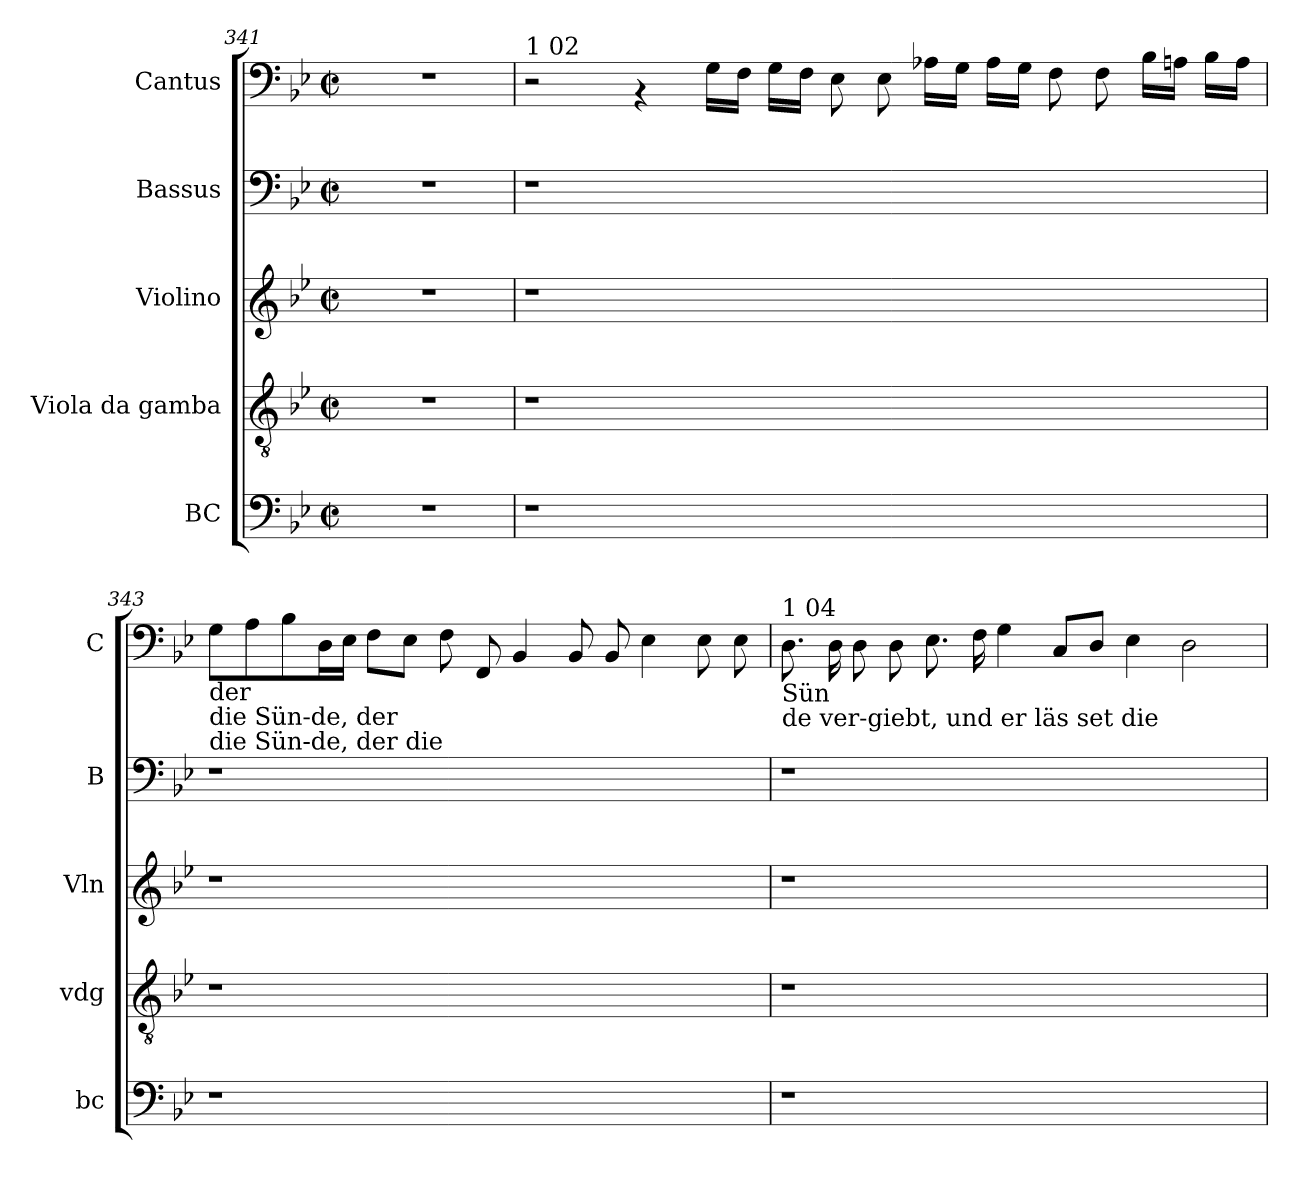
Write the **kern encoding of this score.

**kern	**kern	**kern	**kern	**kern
*part5	*part4	*part3	*part2	*part1
*staff5	*staff4	*staff3	*staff2	*staff1
*I"BC	*I"Viola da gamba	*I"Violino	*I"Bassus	*I"Cantus
*I'bc	*I'vdg	*I'Vln	*I'B	*I'C
*clefF4	*clefGv2	*clefG2	*clefF4	*clefF4
*k[b-e-]	*k[b-e-]	*k[b-e-]	*k[b-e-]	*k[b-e-]
*B-:	*B-:	*B-:	*B-:	*B-:
*M2/2	*M2/2	*M2/2	*M2/2	*M2/2
*met(c|)	*met(c|)	*met(c|)	*met(c|)	*met(c|)
=341	=341	=341	=341	=341
1r	1r	1r	1r	1r
!!LO:LB:g=z
=342	=342	=342	=342	=342
!	!	!	!	!LO:TX:a:t=1 02
1r	1r	1r	1r	2r
.	.	.	.	4rAA
.	.	.	.	16G\LL
.	.	.	.	16F\JJ
.	.	.	.	16G\LL
.	.	.	.	16F\JJ
1ryy	1ryy	1ryy	1ryy	8E-\
.	.	.	.	8E-\
.	.	.	.	16A-X\LL
.	.	.	.	16G\JJ
.	.	.	.	16A-\LL
.	.	.	.	16G\JJ
.	.	.	.	8F\
.	.	.	.	8F\
.	.	.	.	16B-\LL
.	.	.	.	16An\JJ
.	.	.	.	16B-\LL
.	.	.	.	16A\JJ
=343	=343	=343	=343	=343
!	!	!	!	!LO:TX:b:t=der
!	!	!	!	!LO:TX:b:t=die Sün-de, der
!	!	!	!	!LO:TX:b:t=die Sün-de, der die
1r	1r	1r	1r	8G\L
.	.	.	.	8A\
.	.	.	.	8B-\
.	.	.	.	16D\L
.	.	.	.	16E-\JJ
.	.	.	.	8F\L
.	.	.	.	8E-\J
.	.	.	.	8F\
.	.	.	.	8FF/
1ryy	1ryy	1ryy	1ryy	4BB-/
.	.	.	.	8BB-/
.	.	.	.	8BB-/
.	.	.	.	4E-\
.	.	.	.	8E-\
.	.	.	.	8E-\
!!LO:PB:g=z
=344	=344	=344	=344	=344
!	!	!	!	!LO:TX:a:t=1 04
!	!	!	!	!LO:TX:b:t=Sün
!	!	!	!	!LO:TX:b:t=de ver-giebt, und er läs set die
1r	1r	1r	1r	8.D\
.	.	.	.	16D\
.	.	.	.	8D\
.	.	.	.	8D\
.	.	.	.	8.E-\
.	.	.	.	16F\
.	.	.	.	4G\
1ryy	1ryy	1ryy	1ryy	8C/L
.	.	.	.	8D/J
.	.	.	.	4E-\
.	.	.	.	2D\
=	=	=	=	=
*-	*-	*-	*-	*-
